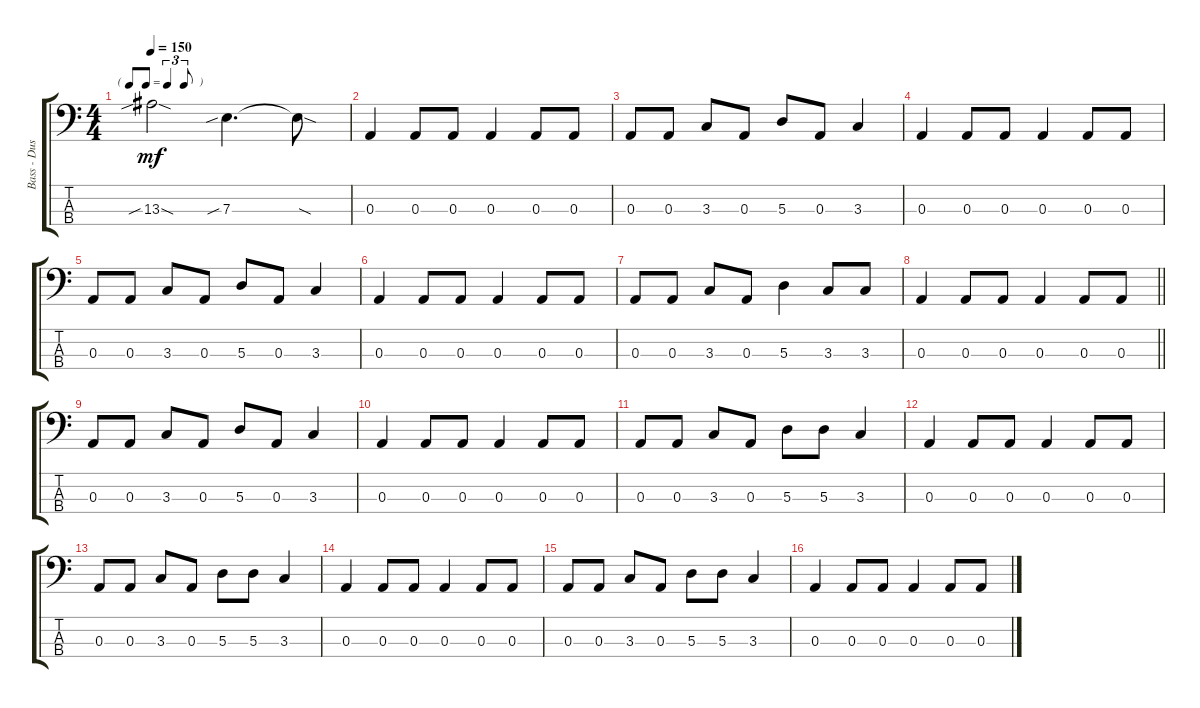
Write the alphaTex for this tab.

\track ("Bass - Dusty Hill" "Bass - Dus") {instrument electricbassfinger}
\staff {score tabs}
\tuning (G2 D2 A1 E1) {hide}
\ts (4 4)
\tf triplet8th
\tempo 150
\clef f4
\ks c
13.3{sib sod}.2{dy mf} 7.3{sib}.4{d} 7.3{sod t}.8 |
0.3.4 0.3.8 0.3.8 0.3.4 0.3.8 0.3.8 |
0.3.8 0.3.8 3.3.8 0.3.8 5.3.8 0.3.8 3.3.4 |
0.3.4 0.3.8 0.3.8 0.3.4 0.3.8 0.3.8 |
0.3.8 0.3.8 3.3.8 0.3.8 5.3.8 0.3.8 3.3.4 |
0.3.4 0.3.8 0.3.8 0.3.4 0.3.8 0.3.8 |
0.3.8 0.3.8 3.3.8 0.3.8 5.3.4 3.3.8 3.3.8 |
\barLineRight lightlight
0.3.4 0.3.8 0.3.8 0.3.4 0.3.8 0.3.8 |
0.3.8 0.3.8 3.3.8 0.3.8 5.3.8 0.3.8 3.3.4 |
0.3.4 0.3.8 0.3.8 0.3.4 0.3.8 0.3.8 |
0.3.8 0.3.8 3.3.8 0.3.8 5.3.8 5.3.8 3.3.4 |
0.3.4 0.3.8 0.3.8 0.3.4 0.3.8 0.3.8 |
0.3.8 0.3.8 3.3.8 0.3.8 5.3.8 5.3.8 3.3.4 |
0.3.4 0.3.8 0.3.8 0.3.4 0.3.8 0.3.8 |
0.3.8 0.3.8 3.3.8 0.3.8 5.3.8 5.3.8 3.3.4 |
0.3.4 0.3.8 0.3.8 0.3.4 0.3.8 0.3.8
